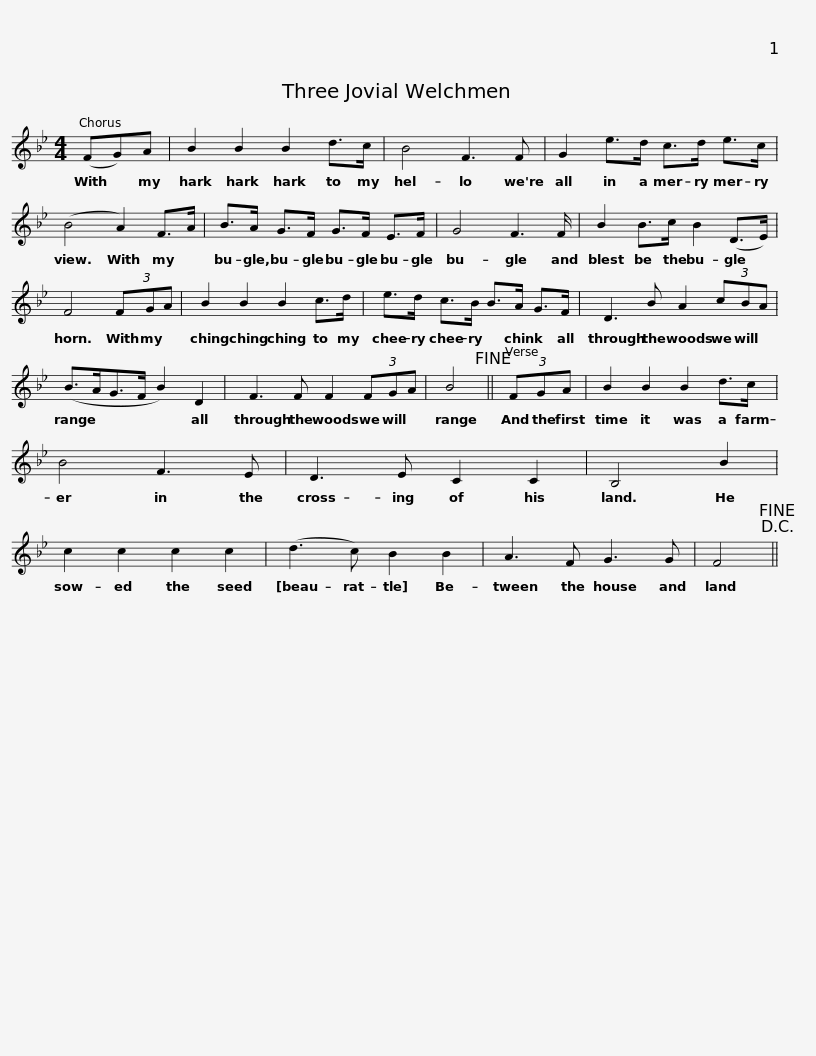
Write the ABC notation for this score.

X:1
L:1/8
M:4/4
I:linebreak $
K:Gmin
V:1 treble
V:1
 (FG)A | B2 B2 B2 d>c | B4 F3 F | G2 e>d c>d e>c | (B4 A2) F>A |$ %5
 B>A G>F G>F E>F | G4 F3 F/ | B2 B>c B2 (D>E) | F4 (3FGA |$ B2 B2 B2 c>d | %10
 e>d c>B B>A G>F | D3 B A2 (3cBA | (B>AG>F B2) D2 |$ F3 F F2 (3FGA | B4!fine! || %15
 (3FGA | B2 B2 B2 d>c | B4 F3 E | D3 E C2 C2 |$ B,4 B2 | %20
 c2 c2 c2 c2 | (d3 c) B2 B2 | A3 F G3 G | F4!D.C.!!fine! || %24
